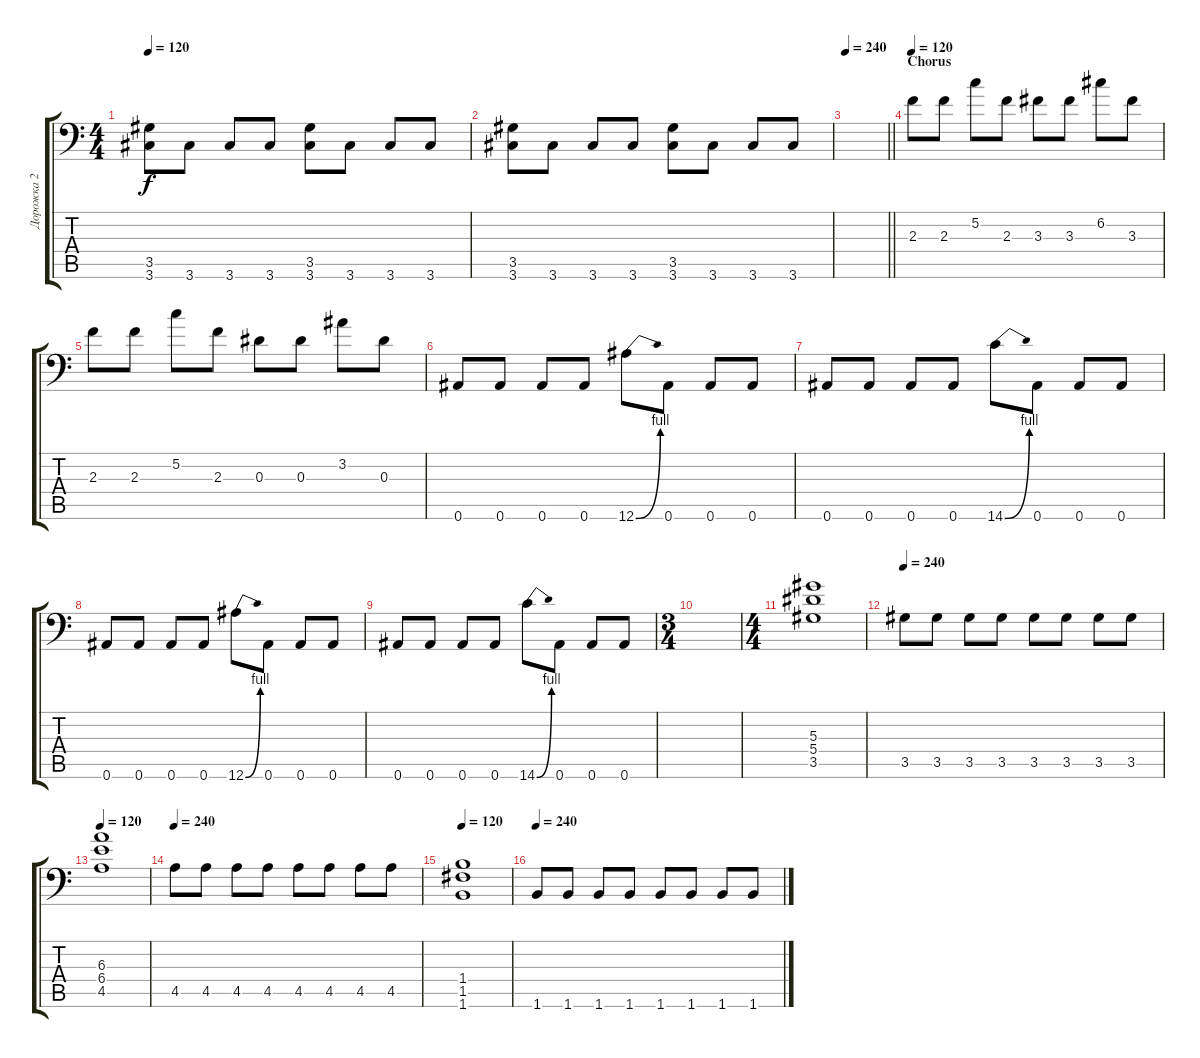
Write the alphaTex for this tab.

\track ("Дорожка 2" "Дорожка 2") {instrument distortionguitar}
\staff {score tabs}
\tuning (C4 G3 Eb3 Bb2 F2 Bb1) {hide}
\ts (4 4)
\tempo 120
\clef f4
\ks c
(3.5 3.6).8{dy f} 3.6.8 3.6.8 3.6.8 (3.5 3.6).8 3.6.8 3.6.8 3.6.8 |
(3.5 3.6).8 3.6.8 3.6.8 3.6.8 (3.5 3.6).8 3.6.8 3.6.8 3.6.8 |
\tempo 240
\barLineRight lightlight
|
\section ("" "Chorus")
\tempo 120
2.3.8 2.3.8 5.2.8 2.3.8 3.3.8 3.3.8 6.2.8 3.3.8 |
2.3.8 2.3.8 5.2.8 2.3.8 0.3.8 0.3.8 3.2.8 0.3.8 |
0.6.8 0.6.8 0.6.8 0.6.8 12.6{be (bend 0 0 60 4)}.8 0.6.8 0.6.8 0.6.8 |
0.6.8 0.6.8 0.6.8 0.6.8 14.6{be (bend 0 0 60 4)}.8 0.6.8 0.6.8 0.6.8 |
0.6.8 0.6.8 0.6.8 0.6.8 12.6{be (bend 0 0 60 4)}.8 0.6.8 0.6.8 0.6.8 |
0.6.8 0.6.8 0.6.8 0.6.8 14.6{be (bend 0 0 60 4)}.8 0.6.8 0.6.8 0.6.8 |
\ts (3 4)
|
\ts (4 4)
(5.3 5.4 3.5).1 |
\tempo 240
3.5.8 3.5.8 3.5.8 3.5.8 3.5.8 3.5.8 3.5.8 3.5.8 |
\tempo 120
(6.3 6.4 4.5).1 |
\tempo 240
4.5.8 4.5.8 4.5.8 4.5.8 4.5.8 4.5.8 4.5.8 4.5.8 |
\tempo 120
(1.4 1.5 1.6).1 |
\tempo 240
1.6.8 1.6.8 1.6.8 1.6.8 1.6.8 1.6.8 1.6.8 1.6.8
